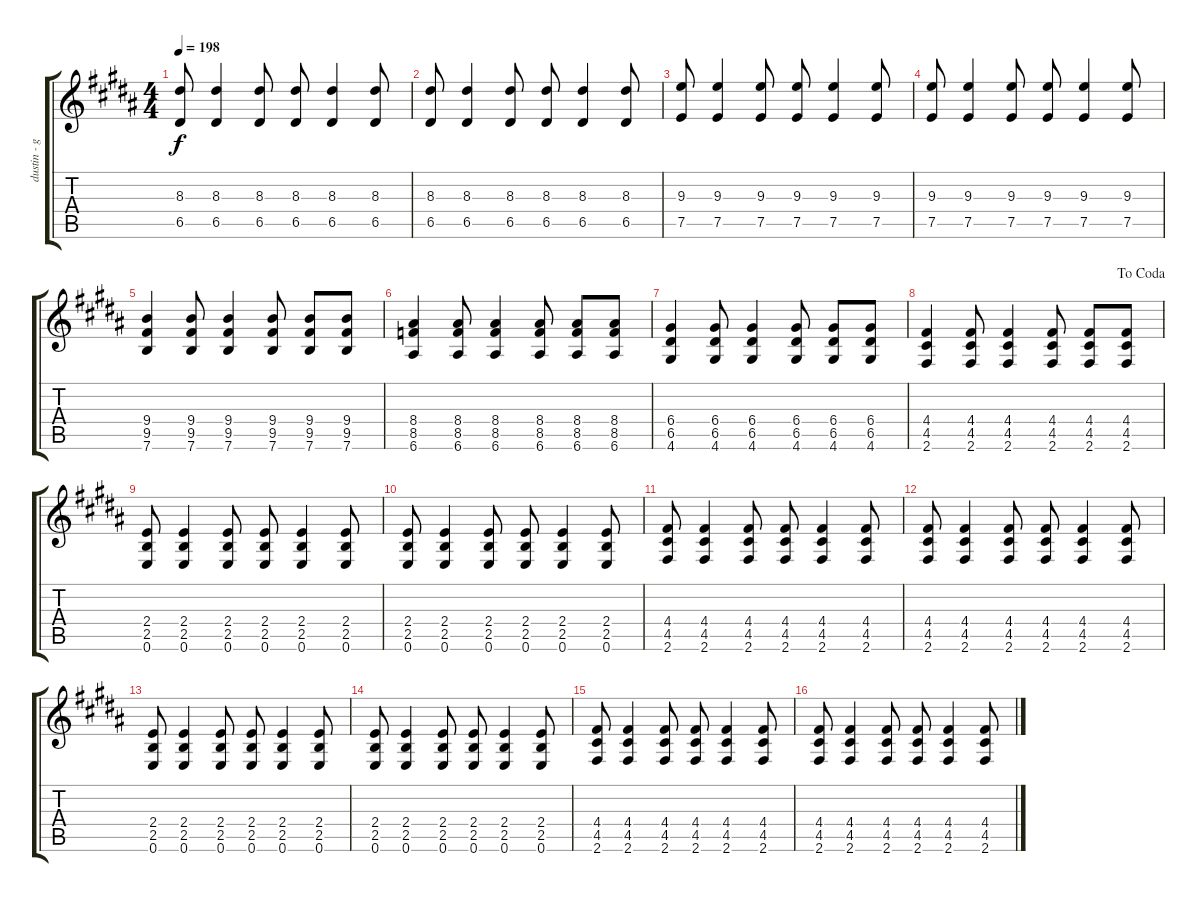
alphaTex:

\track ("dustin - guitar" "dustin - g") {instrument distortionguitar}
\staff {score tabs}
\tuning (E4 B3 G3 D3 A2 E2) {hide}
\ts (4 4)
\tempo 198
\clef g2
\ks b
(8.3 6.5).8{dy f} (8.3 6.5).4 (8.3 6.5).8 (8.3 6.5).8 (8.3 6.5).4 (8.3 6.5).8 |
\ks g#minor
(8.3 6.5).8 (8.3 6.5).4 (8.3 6.5).8 (8.3 6.5).8 (8.3 6.5).4 (8.3 6.5).8 |
(9.3 7.5).8 (9.3 7.5).4 (9.3 7.5).8 (9.3 7.5).8 (9.3 7.5).4 (9.3 7.5).8 |
(9.3 7.5).8 (9.3 7.5).4 (9.3 7.5).8 (9.3 7.5).8 (9.3 7.5).4 (9.3 7.5).8 |
\ks b
(9.4 9.5 7.6).4 (9.4 9.5 7.6).8 (9.4 9.5 7.6).4 (9.4 9.5 7.6).8 (9.4 9.5 7.6).8 (9.4 9.5 7.6).8 |
\ks g#minor
(8.4 8.5 6.6).4 (8.4 8.5 6.6).8 (8.4 8.5 6.6).4 (8.4 8.5 6.6).8 (8.4 8.5 6.6).8 (8.4 8.5 6.6).8 |
(6.4 6.5 4.6).4 (6.4 6.5 4.6).8 (6.4 6.5 4.6).4 (6.4 6.5 4.6).8 (6.4 6.5 4.6).8 (6.4 6.5 4.6).8 |
\jump dacoda
(4.4 4.5 2.6).4 (4.4 4.5 2.6).8 (4.4 4.5 2.6).4 (4.4 4.5 2.6).8 (4.4 4.5 2.6).8 (4.4 4.5 2.6).8 |
\ks b
(2.4 2.5 0.6).8 (2.4 2.5 0.6).4 (2.4 2.5 0.6).8 (2.4 2.5 0.6).8 (2.4 2.5 0.6).4 (2.4 2.5 0.6).8 |
\ks g#minor
(2.4 2.5 0.6).8 (2.4 2.5 0.6).4 (2.4 2.5 0.6).8 (2.4 2.5 0.6).8 (2.4 2.5 0.6).4 (2.4 2.5 0.6).8 |
(4.4 4.5 2.6).8 (4.4 4.5 2.6).4 (4.4 4.5 2.6).8 (4.4 4.5 2.6).8 (4.4 4.5 2.6).4 (4.4 4.5 2.6).8 |
(4.4 4.5 2.6).8 (4.4 4.5 2.6).4 (4.4 4.5 2.6).8 (4.4 4.5 2.6).8 (4.4 4.5 2.6).4 (4.4 4.5 2.6).8 |
\ks b
(2.4 2.5 0.6).8 (2.4 2.5 0.6).4 (2.4 2.5 0.6).8 (2.4 2.5 0.6).8 (2.4 2.5 0.6).4 (2.4 2.5 0.6).8 |
\ks g#minor
(2.4 2.5 0.6).8 (2.4 2.5 0.6).4 (2.4 2.5 0.6).8 (2.4 2.5 0.6).8 (2.4 2.5 0.6).4 (2.4 2.5 0.6).8 |
(4.4 4.5 2.6).8 (4.4 4.5 2.6).4 (4.4 4.5 2.6).8 (4.4 4.5 2.6).8 (4.4 4.5 2.6).4 (4.4 4.5 2.6).8 |
(4.4 4.5 2.6).8 (4.4 4.5 2.6).4 (4.4 4.5 2.6).8 (4.4 4.5 2.6).8 (4.4 4.5 2.6).4 (4.4 4.5 2.6).8
